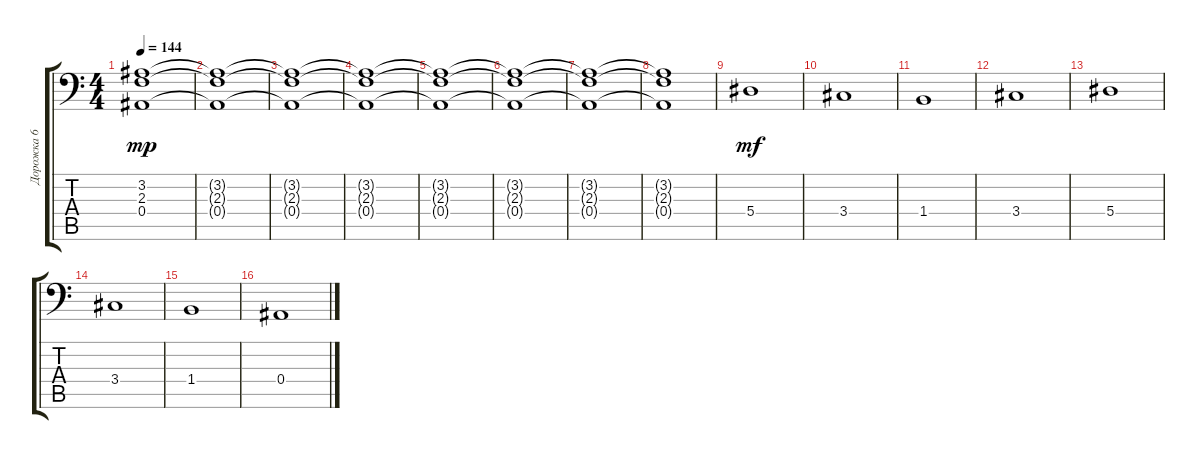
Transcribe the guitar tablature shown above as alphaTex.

\track ("Дорожка 6" "Дорожка 6") {instrument stringensemble1}
\staff {score tabs}
\tuning (C4 G3 Eb3 Bb2 F2 Bb1) {hide}
\ts (4 4)
\tempo 144
\clef f4
\ks c
(3.2{t} 2.3{t} 0.4{t}).1{dy mp} |
(3.2{t} 2.3{t} 0.4{t}).1 |
(3.2{t} 2.3{t} 0.4{t}).1 |
(3.2{t} 2.3{t} 0.4{t}).1 |
(3.2{t} 2.3{t} 0.4{t}).1 |
(3.2{t} 2.3{t} 0.4{t}).1 |
(3.2{t} 2.3{t} 0.4{t}).1 |
(3.2{t} 2.3{t} 0.4{t}).1 |
5.4.1{dy mf} |
3.4.1 |
1.4.1 |
3.4.1 |
5.4.1 |
3.4.1 |
1.4.1 |
0.4.1
